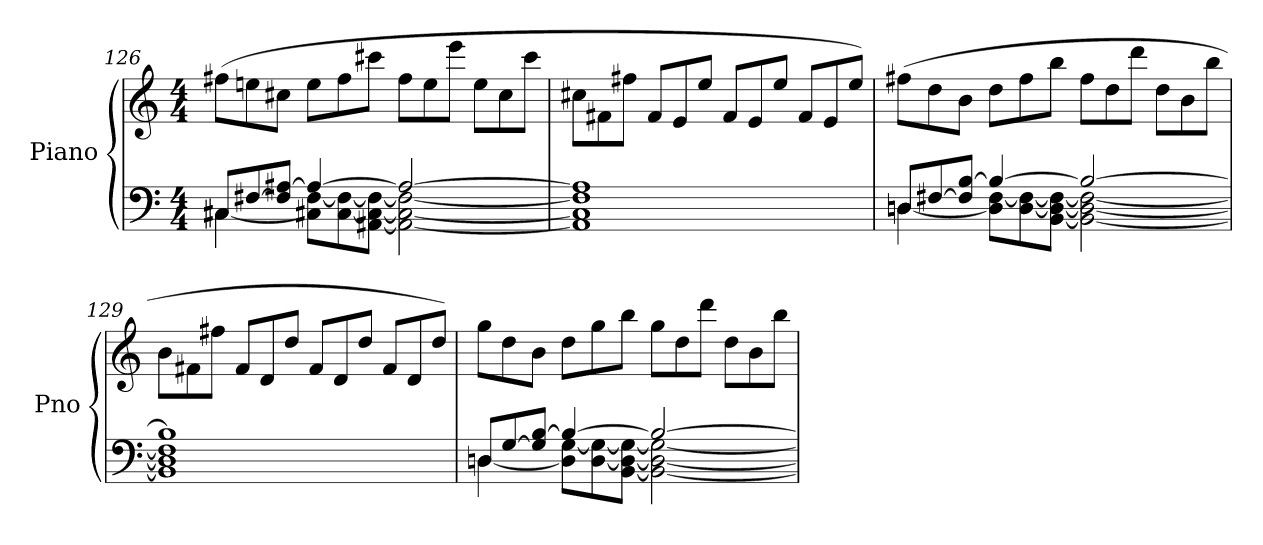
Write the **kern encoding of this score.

**kern	**kern
*part1	*part1
*staff2	*staff1
*I"Piano	*
*I'Pno	*
*clefF4	*clefG2
*k[]	*k[]
*M4/4	*M4/4
*Xtuplet	*Xtuplet
=126	=126
*^	*
12C#X/L	[4C#X\	(12ff#X\L
[12F#X/	.	12een\
12F#/] [12A#X/J	.	12cc#X\J
4A#/_	12C#X\] [12F#\L	12ee\L
.	[12C#\ 12F#\_	12ff#\
.	[12AA#X\ 12C#\_ 12F#\_J	12ccc#X\J
2A#/_	2AA#\_ 2C#\_ 2F#\_	12ff#\L
.	.	12ee\
.	.	12eee\J
.	.	12ee\L
.	.	12cc#\
.	.	12ccc#\J
!!LO:LB:g=z
=127	=127	=127
1A#]	1AA#] 1C#] 1F#]	12cc#X\L
.	.	12f#X\
.	.	12ff#X\J
.	.	12f#/L
.	.	12e/
.	.	12ee/J
.	.	12f#/L
.	.	12e/
.	.	12ee/J
.	.	12f#/L
.	.	12e/
.	.	12ee/J)
=128	=128	=128
12Dn/L	[4Dn\	(12ff#X\L
[12F#X/	.	12dd\
12F#/] [12B/J	.	12b\J
4B/_	12Dn\] [12F#\L	12dd\L
.	[12D\ 12F#\_	12ff#\
.	[12BB\ 12D\_ 12F#\_J	12bb\J
2B/_	2BB\_ 2D\_ 2F#\_	12ff#\L
.	.	12dd\
.	.	12ddd\J
.	.	12dd\L
.	.	12b\
.	.	12bb\J
=129	=129	=129
1B]	1BB] 1D] 1F#]	12b\L
.	.	12f#X\
.	.	12ff#X\J
.	.	12f#/L
.	.	12d/
.	.	12dd/J
.	.	12f#/L
.	.	12d/
.	.	12dd/J
.	.	12f#/L
.	.	12d/
.	.	12dd/J)
!!LO:LB:g=z
=130	=130	=130
12Dn/L	[4D\	12gg\L
[12G/	.	12dd\
12G/] [12B/J	.	12b\J
4B/_	12Dn\] [12G\L	12dd\L
.	[12D\ 12G\_	12gg\
.	[12BB\ 12D\_ 12G\_J	12bb\J
2B/_	2BB\_ 2D\_ 2G\_	12gg\L
.	.	12dd\
.	.	12ddd\J
.	.	12dd\L
.	.	12b\
.	.	12bb\J
*v	*v	*
=	=
*-	*-
